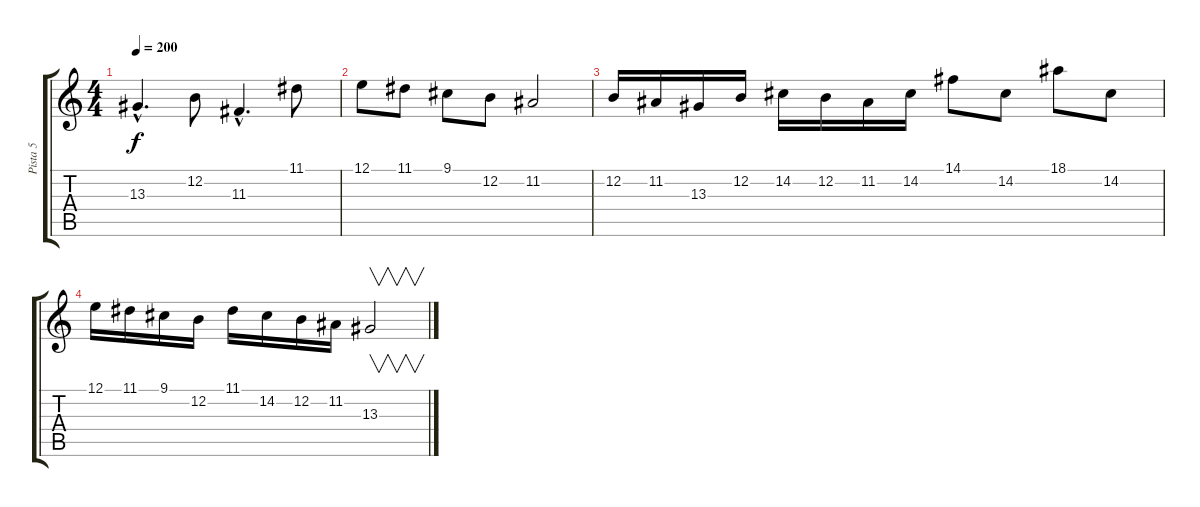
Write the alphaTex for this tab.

\track ("Pista 5" "Pista 5") {instrument tremolostrings}
\staff {score tabs}
\tuning (E4 B3 G3 D3 A2 E2) {hide}
\ts (4 4)
\tempo 200
\clef g2
\ks c
13.3{hac}.4{d dy f} 12.2.8 11.3{hac}.4{d} 11.1.8 |
12.1.8 11.1.8 9.1.8 12.2.8 11.2.2 |
12.2.16 11.2.16 13.3.16 12.2.16 14.2.16 12.2.16 11.2.16 14.2.16 14.1.8 14.2.8 18.1.8 14.2.8 |
12.1.16 11.1.16 9.1.16 12.2.16 11.1.16 14.2.16 12.2.16 11.2.16 13.3.2{v}
